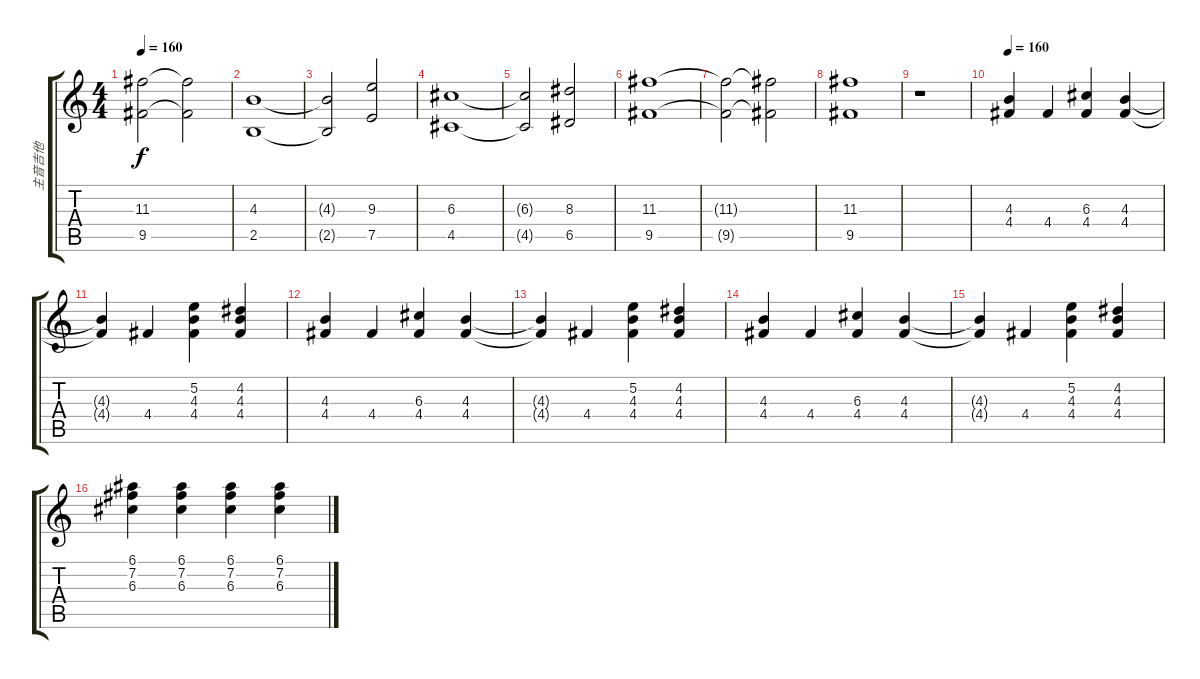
\track ("主音吉他" "主音吉他") {instrument electricguitarjazz}
\staff {score tabs}
\tuning (E4 B3 G3 D3 A2 E2) {hide}
\ts (4 4)
\tempo 160
\clef g2
\ks c
(11.3{t} 9.5{t}).2{dy f} (11.3{t} 9.5{t}).2 |
(4.3 2.5).1{instrument overdrivenguitar} |
(4.3{t} 2.5{t}).2 (9.3 7.5).2 |
(6.3 4.5).1{instrument overdrivenguitar} |
(6.3{t} 4.5{t}).2 (8.3 6.5).2 |
(11.3 9.5).1{instrument overdrivenguitar} |
(11.3{t} 9.5{t}).2 (11.3{t} 9.5{t}).2 |
(11.3 9.5).1{instrument overdrivenguitar} |
r.1 |
\tempo 160
(4.3 4.4).4{instrument overdrivenguitar} 4.4.4 (6.3 4.4).4 (4.3 4.4).4 |
(4.3{t} 4.4{t}).4 4.4.4 (5.2 4.3 4.4).4 (4.2 4.3 4.4).4 |
(4.3 4.4).4 4.4.4 (6.3 4.4).4 (4.3 4.4).4 |
(4.3{t} 4.4{t}).4 4.4.4 (5.2 4.3 4.4).4 (4.2 4.3 4.4).4 |
(4.3 4.4).4 4.4.4 (6.3 4.4).4 (4.3 4.4).4 |
(4.3{t} 4.4{t}).4 4.4.4 (5.2 4.3 4.4).4 (4.2 4.3 4.4).4 |
(6.1 7.2 6.3).4 (6.1 7.2 6.3).4 (6.1 7.2 6.3).4 (6.1 7.2 6.3).4
